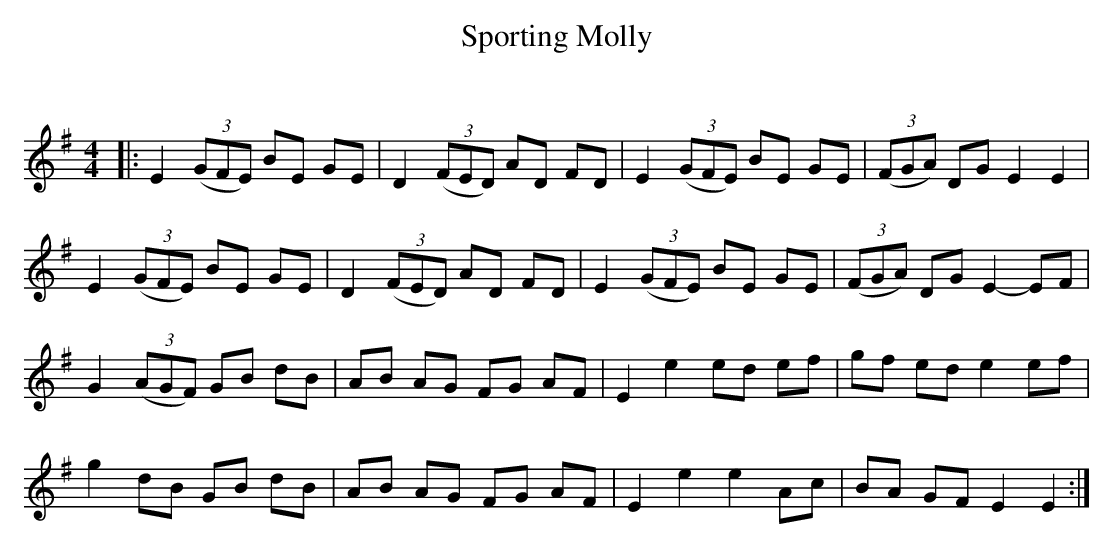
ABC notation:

X:1
T: Sporting Molly
C:
Q: 232
K:Em
M:4/4
L:1/8
|:E2 ((3GFE) BE GE|D2 ((3FED) AD FD|E2 ((3GFE) BE GE|((3FGA) DG E2 E2|
E2 ((3GFE) BE GE|D2 ((3FED) AD FD|E2 ((3GFE) BE GE|((3FGA) DG E2-EF|
G2 ((3AGF) GB dB|AB AG FG AF|E2 e2 ed ef|gf ed e2 ef|
g2 dB GB dB|AB AG FG AF|E2 e2 e2 Ac|BA GF E2 E2:|
